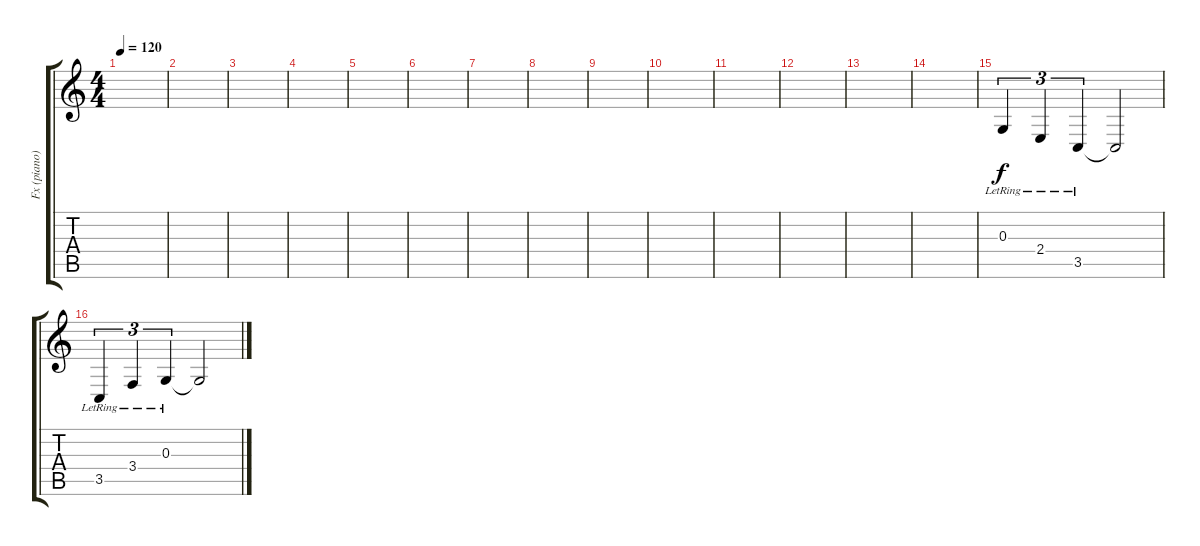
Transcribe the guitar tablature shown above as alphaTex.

\track ("Fx (piano)" "Fx (piano)") {instrument brightacousticpiano}
\staff {score tabs}
\tuning (E4 B3 G3 D3 A2 E2) {hide}
\ts (4 4)
\tempo 120
\clef g2
\ks c
|
|
|
|
|
|
|
|
|
|
|
|
|
|
0.3{lr}.4{tu (3 2)} 2.4{lr}.4{tu (3 2)} 3.5{lr}.4{tu (3 2)} 3.5{t}.2 |
3.5{lr}.4{tu (3 2)} 3.4{lr}.4{tu (3 2)} 0.3{lr}.4{tu (3 2)} 0.3{t}.2
